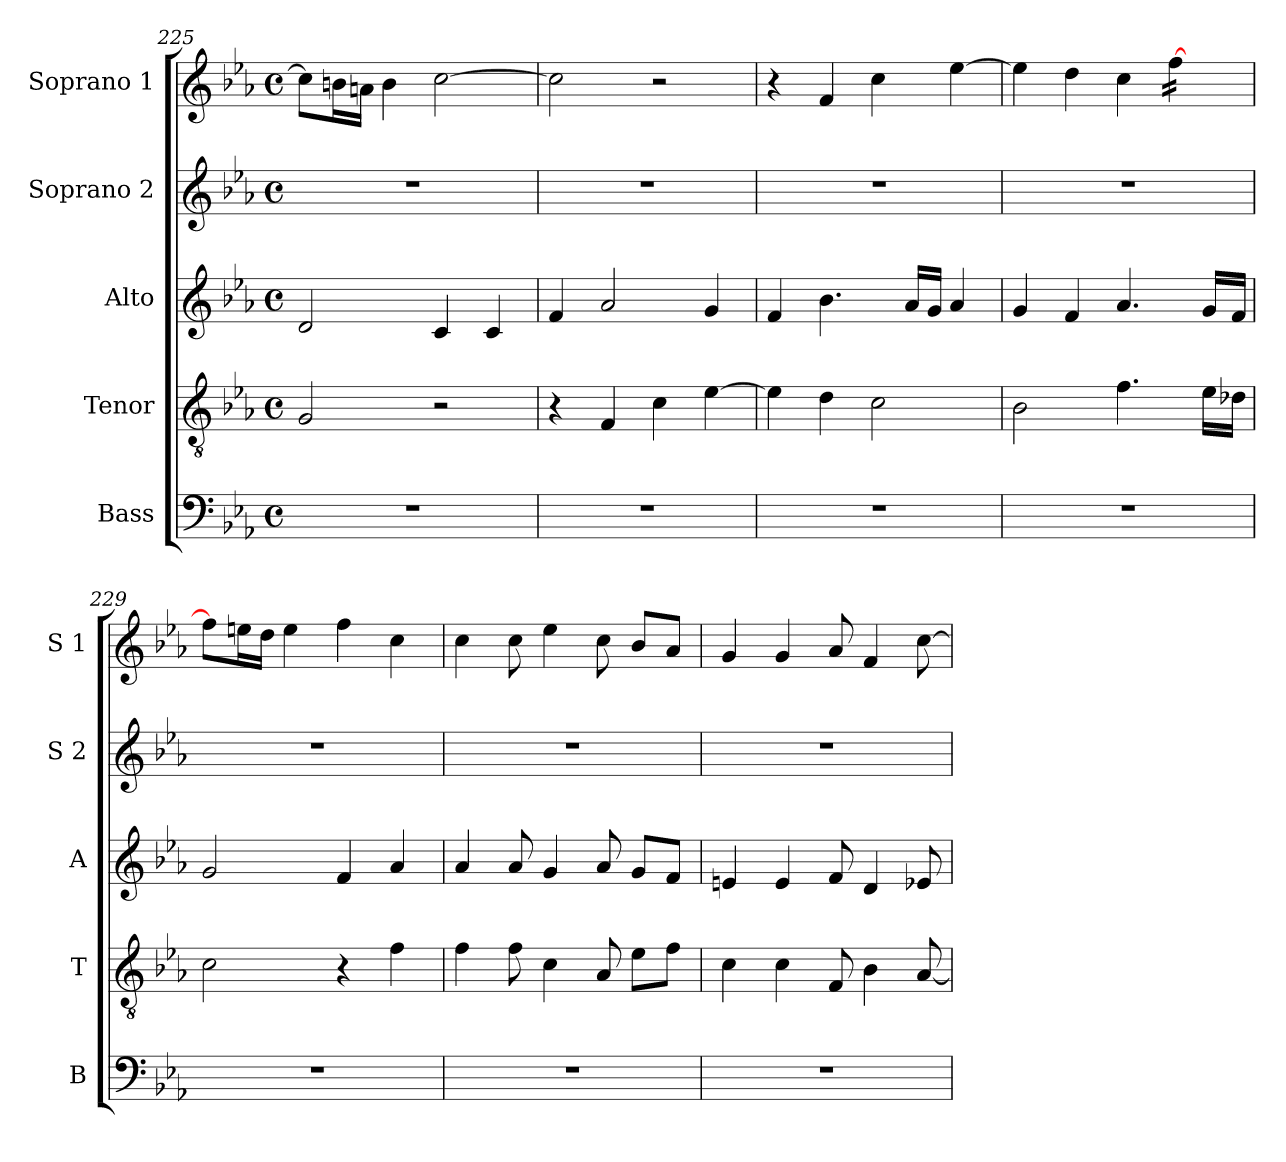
**kern	**kern	**kern	**kern	**kern
*part5	*part4	*part3	*part2	*part1
*staff5	*staff4	*staff3	*staff2	*staff1
*I"Bass	*I"Tenor	*I"Alto	*I"Soprano 2	*I"Soprano 1
*I'B	*I'T	*I'A	*I'S 2	*I'S 1
*clefF4	*clefGv2	*clefG2	*clefG2	*clefG2
*k[b-e-a-]	*k[b-e-a-]	*k[b-e-a-]	*k[b-e-a-]	*k[b-e-a-]
*E-:	*E-:	*E-:	*E-:	*E-:
*M4/4	*M4/4	*M4/4	*M4/4	*M4/4
*met(c)	*met(c)	*met(c)	*met(c)	*met(c)
=225	=225	=225	=225	=225
1r	2G/	2d/	1r	8cc\L]
.	.	.	.	16bn\L
.	.	.	.	16an\JJ
.	.	.	.	4b\
.	2r	4c/	.	[>2cc\
.	.	4c/	.	.
=226	=226	=226	=226	=226
1r	4r	4f/	1r	2cc\]
.	4F/	2a-/	.	.
.	4c\	.	.	2r
.	[>4e-\	4g/	.	.
=227	=227	=227	=227	=227
1r	4e-\]	4f/	1r	4r
.	4d\	4.b-\	.	4f/
.	2c\	.	.	4cc\
.	.	16a-/LL	.	.
.	.	16g/JJ	.	.
.	.	4a-/	.	[>4ee-\
=228	=228	=228	=228	=228
1r	2B-\	4g/	1r	4ee-\]
.	.	4f/	.	4dd\
.	4.f\	4.a-/	.	4cc\
*	*	*	*	*tremolo
.	.	.	.	[>16ff\LL
.	.	.	.	16ff\
.	16e-\LL	16g/LL	.	16ff\
.	16d-X\JJ	16f/JJ	.	16ff\JJ
*	*	*	*	*Xtremolo
!!LO:PB:g=z
=229	=229	=229	=229	=229
1r	2c\	2g/	1r	8ff\L]
.	.	.	.	16een\L
.	.	.	.	16dd\JJ
.	.	.	.	4ee\
.	4r	4f/	.	4ff\
.	4f\	4a-/	.	4cc\
=230	=230	=230	=230	=230
1r	4f\	4a-/	1r	4cc\
.	8f\	8a-/	.	8cc\
.	4c\	4g/	.	4ee-\
.	8A-/	8a-/	.	8cc\
.	8e-\L	8g/L	.	8b-/L
.	8f\J	8f/J	.	8a-/J
=231	=231	=231	=231	=231
1r	4c\	4en/	1r	4g/
.	4c\	4e/	.	4g/
.	8F/	8f/	.	8a-/
.	4B-\	4d/	.	4f/
.	[<8A-/	8e-X/	.	[>8cc\
=	=	=	=	=
*-	*-	*-	*-	*-
